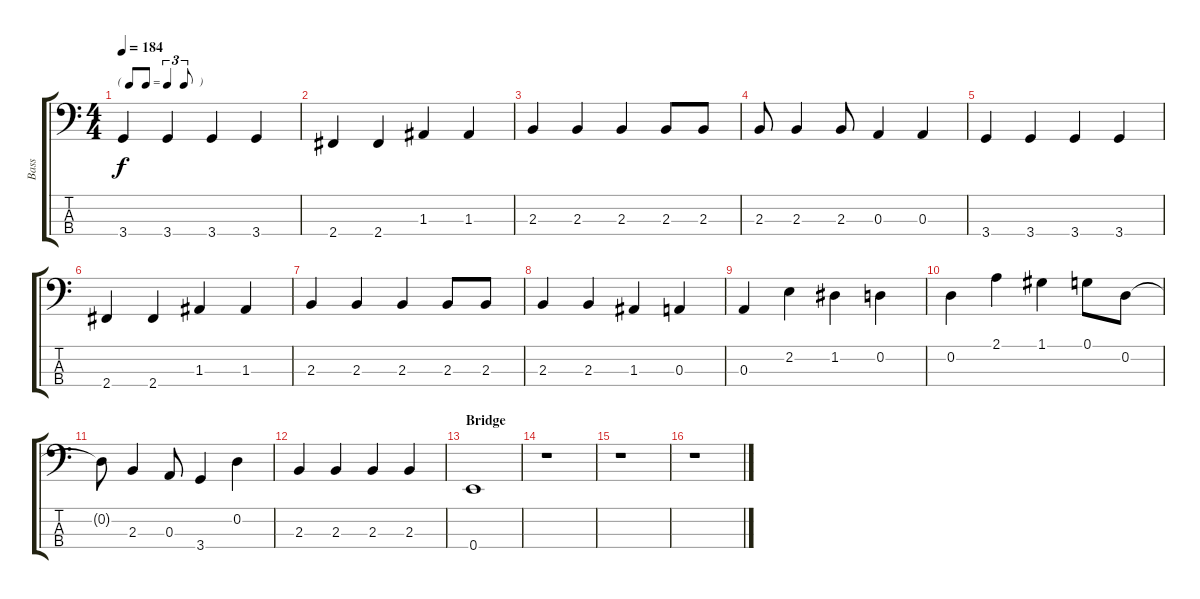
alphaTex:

\track ("Bass" "Bass") {instrument electricbasspick}
\staff {score tabs}
\tuning (G2 D2 A1 E1) {hide}
\ts (4 4)
\tf triplet8th
\tempo 184
\clef f4
\ks c
3.4.4{dy f} 3.4.4 3.4.4 3.4.4 |
2.4.4 2.4.4 1.3.4 1.3.4 |
2.3.4 2.3.4 2.3.4 2.3.8 2.3.8 |
2.3.8 2.3.4 2.3.8 0.3.4 0.3.4 |
3.4.4 3.4.4 3.4.4 3.4.4 |
2.4.4 2.4.4 1.3.4 1.3.4 |
2.3.4 2.3.4 2.3.4 2.3.8 2.3.8 |
2.3.4 2.3.4 1.3.4 0.3.4 |
0.3.4 2.2.4 1.2.4 0.2.4 |
0.2.4 2.1.4 1.1.4 0.1.8 0.2.8 |
0.2{t}.8 2.3.4 0.3.8 3.4.4 0.2.4 |
2.3.4 2.3.4 2.3.4 2.3.4 |
\section ("" "Bridge")
0.4.1 |
r.1 |
r.1 |
r.1
